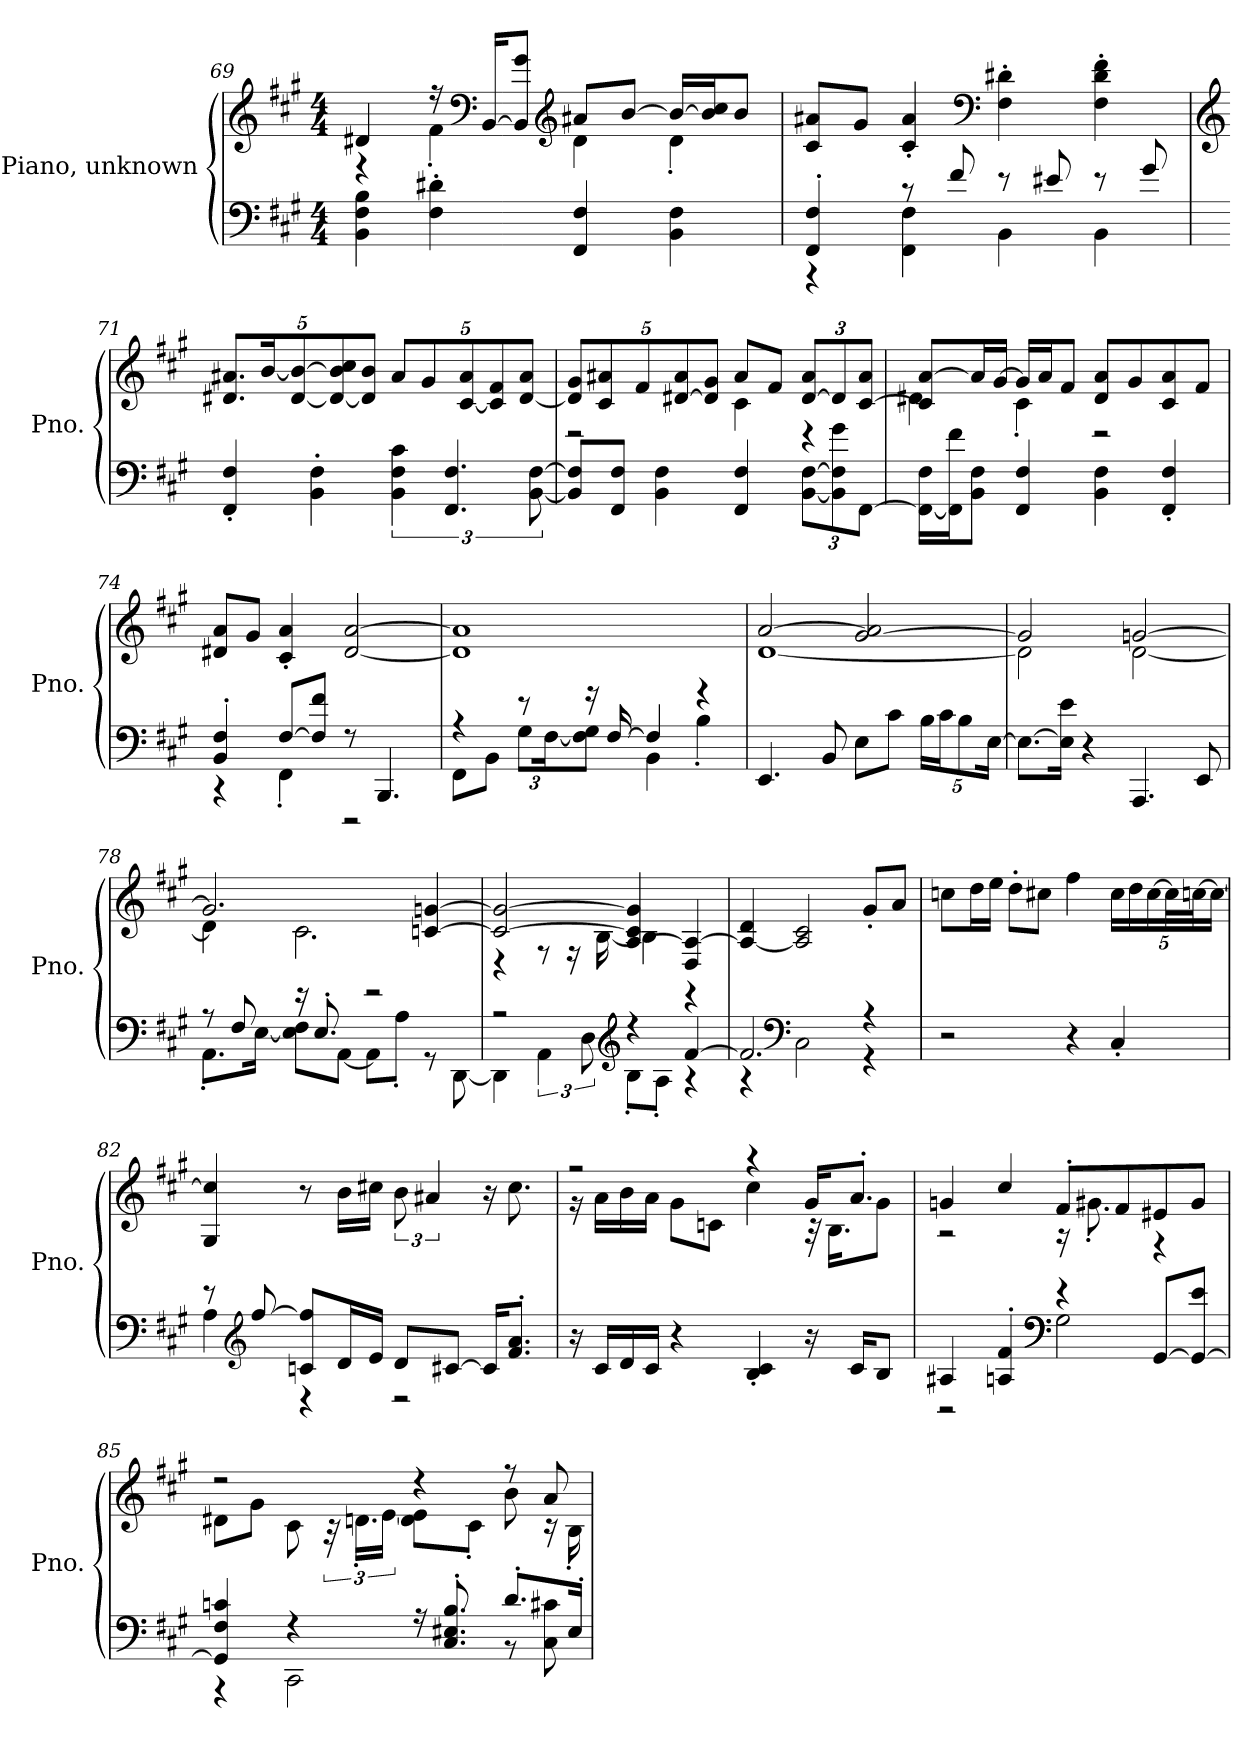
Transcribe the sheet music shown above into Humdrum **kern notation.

**kern	**kern
*part1	*part1
*staff2	*staff1
*I"Piano, unknown	*
*I'Pno.	*
!!LO:LB:g=z
*clefF4	*clefG2
*k[f#c#g#]	*k[f#c#g#]
*M4/4	*M4/4
=69	=69
*	*^
4BB\ 4F#\ 4B\	4d#X/	4r
4F#\' 4d#X\'	16r	4f#'\
*	*clefF4	*
.	[16BB/KL	.
.	8BB/] 8g#/J	.
*	*clefG2	*
4FF#/ 4F#/	8a#X/L	4d#\
.	[8b/J	.
4BB\ 4F#\	16b/LL_	4d#'\
.	16b/] 16cc#/J	.
.	8b/J	.
*	*v	*v
=70	=70
*^	*
4FF#/' 4F#/'	4r	8c#/ 8a#X/L
.	.	8g#/J
8r	4FF#\ 4F#\	4c#/' 4a#/'
8f#/	.	.
*	*	*clefF4
8r	4BB\	4F#\' 4d#X\'
8e#X/	.	.
8r	4BB\	4F#\' 4d#\' 4f#\'
8g#/	.	.
*v	*v	*
!!LO:LB:g=z
=71	=71
*	*clefG2
*	*Xbrackettup
4FF#/' 4F#/'	10.d#X/ 10.a#X/L
.	[20b/K
.	[10d#/ 10b/_
4BB\' 4F#\'	.
.	10d#/_ 10b/] 10cc#/
.	10d#/] 10b/J
6BB\ 6F#\ 6c#\	10a#/L
.	10g#/
6.FF#/ 6.F#/	.
.	[10c#/ 10a#/
.	10c#/] 10f#/
.	[10d#/ 10a#/J
[12BB\ [12F#\	.
=72	=72
*	*^
8BB/] 8F#/]L	10d#/] 10g#/L	2r
.	10c#/ 10a#X/	.
8FF#/ 8F#/J	.	.
.	10f#/	.
4BB\ 4F#\	.	.
.	[10d#X/ 10a#/	.
.	10d#/] 10g#/J	.
4FF#/ 4F#/	8a#/L	4c#\
.	8f#/J	.
*Xbrackettup	*	*
[12BB\ [12F#\L	[12d#/ 12a#/L	4r
12BB\] 12F#\] 12g#\	12d#/]	.
[12FF#\J	[12c#/ 12a#/J	.
=73	=73	=73
16FF#\_ 16F#\LL	8c#/] [8a/L	4d#X\
16FF#\] 16f#\J	.	.
8BB\ 8F#\J	16a/L]	.
.	[16g#/JJ	.
4FF#/ 4F#/	16g#/LL]	4c#'\
.	16a/J	.
.	8f#/J	.
4BB\ 4F#\	8d#/ 8a/L	2r
.	8g#/	.
4FF#/' 4F#/'	8c#/ 8a/	.
.	8f#/J	.
*	*v	*v
!!LO:LB:g=z
=74	=74
*^	*
4BB/' 4F#/'	4r	8d#X/ 8a/L
.	.	8g#/J
[8F#/L	4FF#'\	4c#/' 4a/'
8F#/] 8f#/J	.	.
8r	2r	[2d#/ [2a/
4.BBB/	.	.
=75	=75	=75
4r	8FF#\L	1d#] 1a]
.	8BB\J	.
8r	12G#\L	.
.	[24F#\K	.
16r	8F#\] 8G#\J	.
[16F#/	.	.
4F#/]	4BB\	.
4r	4B'\	.
*v	*v	*
=76	=76
*	*^
4.EE/	[2a/	[1d
8BB/	.	.
8E\L	[2g#/ 2a/]	.
8c#\J	.	.
20B\LL	.	.
20c#\J	.	.
10B\	.	.
[20E\Jk	.	.
=77	=77	=77
8.E\L_	2g#/]	2d\]
16E\] 16e\Jk	.	.
4r	.	.
4.AAA/	[2gn/	[2d\
8EE/	.	.
!!LO:LB:g=z	!!
=78	=78	=78
*^	*	*
8r	8.AA'\L	2.g/]	4d\]
8F#/	.	.	.
.	[16E\Jk	.	.
16r	8E\] 8F#\L	.	2.c#\
8.E'/	.	.	.
.	[8AA\J	.	.
2r	8AA\L]	.	.
.	8A'\J	.	.
.	8r	[4cn/ [4gn/	.
.	[8DD\	.	.
=79	=79	=79	=79
2r	4DD\]	2c/_ 2g/_	4r
*	*brackettup	*	*
.	6AA\	.	8r
.	.	.	16r
.	12D\	.	.
.	.	.	[16B\
*clefG2	*	*	*
4r	8B'\L	[4A/ 4c/] 4g/]	4B\]
.	8A'\J	.	.
[4f#/	4r	4D/ 4A/_	4r
*	*	*v	*v
=80	=80	=80
2.f#/]	4r	4A/_ 4d/
*clefF4	*	*
.	2C#\	2A/] 2c#/
4r	4r	8g#'/L
.	.	8a/J
*v	*v	*
=81	=81
2r	8ccn\L
.	16dd\L
.	16ee\JJ
.	8dd'\L
.	8cc#X\J
4r	4ff#\
4C#'/	20cc#\LL
.	20dd\
.	[20cc#\
.	40cc#\L]
.	[40ccn\J
.	20cc\JJ_
!!LO:PB:g=z
=82	=82
*^	*
8r	4A\	4G#/ 4cc/]
*clefG2	*	*
[8ff#/	.	.
8cn/ 8ff#/]L	4r	8r
16d/L	.	16b\LL
16e/JJ	.	16cc#X\JJ
*	*	*brackettup
8d/L	2r	12b\
.	.	6a#X/
[8c#X/J	.	.
16c#/KL]	.	16r
8.f#/' 8.a/'J	.	8.cc#\
*v	*v	*
=83	=83
*	*^
16r	2r	16r
16c#/LL	.	16a\LL
16d/	.	16b\
16c#/JJ	.	16a\JJ
4r	.	8g#\L
.	.	8cn\J
4B/' 4c#/'	4r	4cc#\
16r	16g#/KL	32r
.	.	16.B\KL
16c#/KL	8.a'/J	.
8B/J	.	8g#\J
=84	=84	=84
*^	*	*
4A#X/	2r	4gn/	2r
4An/' 4f#/'	.	4cc#/	.
*clefF4	*	*	*
4r	2G#\	8f#'/L	16r
.	.	.	8.g#X'\
.	.	8f#/	.
[8GG#/L	.	8e#X/	4r
8GG#/_ 8e/J	.	8g#/J	.
!!LO:LB:g=z	!!
=85	=85	=85	=85
4GG#/] 4F#/ 4cn/	4r	2r	8d#X\L
.	.	.	8g#\J
4r	2CC#\	.	8c#\
.	.	.	48r
.	.	.	24.dn'\LL
.	.	.	[24e\JJ
16r	.	4r	8d\ 8e\]L
8.C#/' 8.E#X/' 8.B/'	.	.	.
.	.	.	8c#'\J
8.d'/L	8r	8r	8b\
.	8C#\ 8c#X\	8a/	16r
16E#'/Jk	.	.	16B'\
*v	*v	*	*
*	*v	*v
=	=
*-	*-
